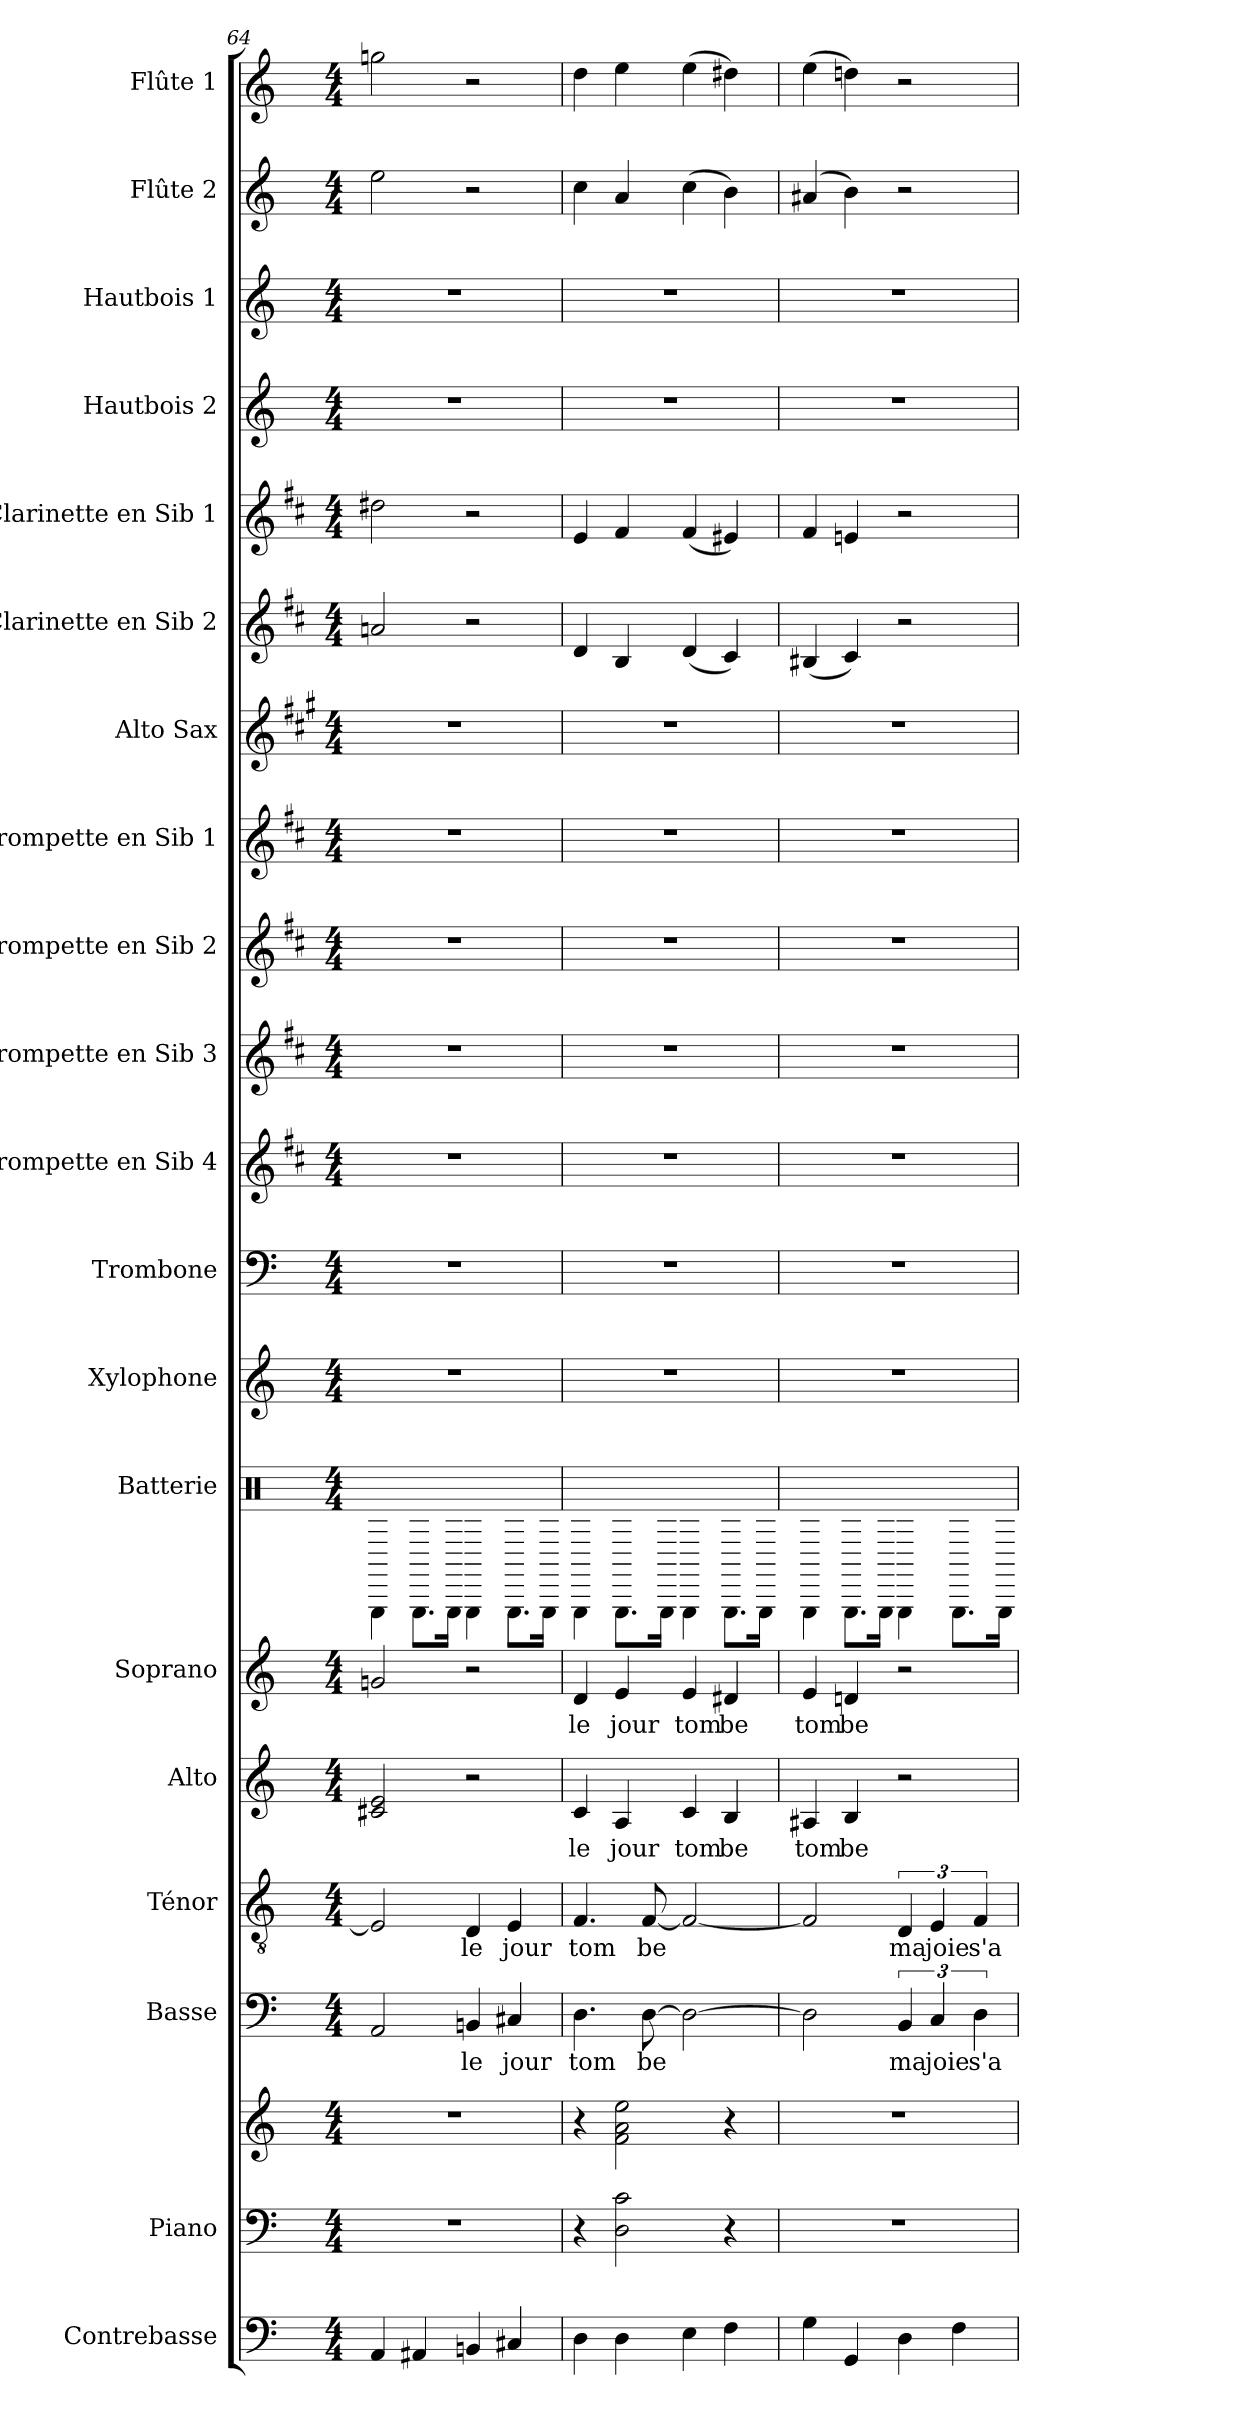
**kern	**kern	**kern	**kern	**text	**kern	**text	**kern	**text	**kern	**text	**kern	**kern	**kern	**kern	**kern	**kern	**kern	**kern	**kern	**kern	**kern	**kern	**kern	**kern
*part20	*part19	*part19	*part18	*part18	*part17	*part17	*part16	*part16	*part15	*part15	*part14	*part13	*part12	*part11	*part10	*part9	*part8	*part7	*part6	*part5	*part4	*part3	*part2	*part1
*staff21	*staff20	*staff19	*staff18	*staff18	*staff17	*staff17	*staff16	*staff16	*staff15	*staff15	*staff14	*staff13	*staff12	*staff11	*staff10	*staff9	*staff8	*staff7	*staff6	*staff5	*staff4	*staff3	*staff2	*staff1
*I"Contrebasse	*I"Piano	*	*I"Basse	*	*I"Ténor	*	*I"Alto	*	*I"Soprano	*	*I"Batterie	*I"Xylophone	*I"Trombone	*I"Trompette en Sib 4	*I"Trompette en Sib 3	*I"Trompette en Sib 2	*I"Trompette en Sib 1	*I"Alto Sax	*I"Clarinette en Sib 2	*I"Clarinette en Sib 1	*I"Hautbois 2	*I"Hautbois 1	*I"Flûte 2	*I"Flûte 1
*I'Cb.	*I'Pno	*	*I'Ba.	*	*I'T	*	*I'A	*	*I'S	*	*I'Batt.	*I'Xyl.	*I'Trb.	*I'Trp. (Sib) 4	*I'Trp. (Sib) 3	*I'Trp. (Sib) 2	*I'Trp. (Sib) 1	*I'A. Sx.	*I'Cl. (Sib) 2	*I'Cl. (Sib) 1	*I'Hb. 2	*I'Hb. 1	*I'Fl. 2	*I'Fl. 1
*clefF4	*clefF4	*clefG2	*clefF4	*	*clefGv2	*	*clefG2	*	*clefG2	*	*clefX	*clefG2	*clefF4	*clefG2	*clefG2	*clefG2	*clefG2	*clefG2	*clefG2	*clefG2	*clefG2	*clefG2	*clefG2	*clefG2
*ITrd7c12	*	*	*	*	*	*	*	*	*	*	*	*ITrd-7c-12	*	*ITrd1c2	*ITrd1c2	*ITrd1c2	*ITrd1c2	*ITrd5c9	*ITrd1c2	*ITrd1c2	*	*	*	*
*k[]	*k[]	*k[]	*k[]	*	*k[]	*	*k[]	*	*k[]	*	*k[]	*k[]	*k[]	*k[]	*k[]	*k[]	*k[]	*k[]	*k[]	*k[]	*k[]	*k[]	*k[]	*k[]
*C:	*C:	*C:	*C:	*	*C:	*	*C:	*	*C:	*	*C:	*C:	*C:	*C:	*C:	*C:	*C:	*C:	*C:	*C:	*C:	*C:	*C:	*C:
*M4/4	*M4/4	*M4/4	*M4/4	*	*M4/4	*	*M4/4	*	*M4/4	*	*M4/4	*M4/4	*M4/4	*M4/4	*M4/4	*M4/4	*M4/4	*M4/4	*M4/4	*M4/4	*M4/4	*M4/4	*M4/4	*M4/4
=64	=64	=64	=64	=64	=64	=64	=64	=64	=64	=64	=64	=64	=64	=64	=64	=64	=64	=64	=64	=64	=64	=64	=64	=64
4AAA/	1r	1r	2AA/	.	2E/]	.	2c#X/ 2e/	.	2gn/	.	4RGGG\	1r	1r	1r	1r	1r	1r	1r	2gn/	2cc#X\	1r	1r	2ee\	2ggn\
4AAA#X/	.	.	.	.	.	.	.	.	.	.	8.RGGG\L	.	.	.	.	.	.	.	.	.	.	.	.	.
.	.	.	.	.	.	.	.	.	.	.	16RGGG\Jk	.	.	.	.	.	.	.	.	.	.	.	.	.
!	!	!	!	!LO:LY:b	!	!	!	!	!	!	!	!	!	!	!	!	!	!	!	!	!	!	!	!
!	!	!	!	!	!	!LO:LY:b	!	!	!	!	!	!	!	!	!	!	!	!	!	!	!	!	!	!
4BBBn/	.	.	4BBn/	le	4D/	le	2r	.	2r	.	4RGGG\	.	.	.	.	.	.	.	2r	2r	.	.	2r	2r
!	!	!	!	!LO:LY:b	!	!	!	!	!	!	!	!	!	!	!	!	!	!	!	!	!	!	!	!
!	!	!	!	!	!	!LO:LY:b	!	!	!	!	!	!	!	!	!	!	!	!	!	!	!	!	!	!
4CC#X/	.	.	4C#X/	jour	4E/	jour	.	.	.	.	8.RGGG\L	.	.	.	.	.	.	.	.	.	.	.	.	.
.	.	.	.	.	.	.	.	.	.	.	16RGGG\Jk	.	.	.	.	.	.	.	.	.	.	.	.	.
!!LO:LB:g=z
=65	=65	=65	=65	=65	=65	=65	=65	=65	=65	=65	=65	=65	=65	=65	=65	=65	=65	=65	=65	=65	=65	=65	=65	=65
!	!	!	!	!LO:LY:b	!	!	!	!	!	!	!	!	!	!	!	!	!	!	!	!	!	!	!	!
!	!	!	!	!	!	!LO:LY:b	!	!	!	!	!	!	!	!	!	!	!	!	!	!	!	!	!	!
!	!	!	!	!	!	!	!	!LO:LY:b	!	!	!	!	!	!	!	!	!	!	!	!	!	!	!	!
!	!	!	!	!	!	!	!	!	!	!LO:LY:b	!	!	!	!	!	!	!	!	!	!	!	!	!	!
4DD\	4r	4r	4.D\	tom	4.F/	tom	4c/	le	4d/	le	4RGGG\	1r	1r	1r	1r	1r	1r	1r	4c/	4d/	1r	1r	4cc\	4dd\
!	!	!	!	!	!	!	!	!LO:LY:b	!	!	!	!	!	!	!	!	!	!	!	!	!	!	!	!
!	!	!	!	!	!	!	!	!	!	!LO:LY:b	!	!	!	!	!	!	!	!	!	!	!	!	!	!
4DD\	2D\ 2c\	2f\ 2a\ 2ee\	.	.	.	.	4A/	jour	4e/	jour	8.RGGG\L	.	.	.	.	.	.	.	4A/	4e/	.	.	4a/	4ee\
!	!	!	!	!LO:LY:b	!	!	!	!	!	!	!	!	!	!	!	!	!	!	!	!	!	!	!	!
!	!	!	!	!	!	!LO:LY:b	!	!	!	!	!	!	!	!	!	!	!	!	!	!	!	!	!	!
.	.	.	[8D\	be	[8F/	be	.	.	.	.	.	.	.	.	.	.	.	.	.	.	.	.	.	.
.	.	.	.	.	.	.	.	.	.	.	16RGGG\Jk	.	.	.	.	.	.	.	.	.	.	.	.	.
!	!	!	!	!	!	!	!	!LO:LY:b	!	!	!	!	!	!	!	!	!	!	!	!	!	!	!	!
!	!	!	!	!	!	!	!	!	!	!LO:LY:b	!	!	!	!	!	!	!	!	!	!	!	!	!	!
4EE\	.	.	2D\_	.	2F/_	.	4c/	tom	4e/	tom	4RGGG\	.	.	.	.	.	.	.	(<4c/	(<4e/	.	.	(>4cc\	(>4ee\
!	!	!	!	!	!	!	!	!LO:LY:b	!	!	!	!	!	!	!	!	!	!	!	!	!	!	!	!
!	!	!	!	!	!	!	!	!	!	!LO:LY:b	!	!	!	!	!	!	!	!	!	!	!	!	!	!
4FF\	4r	4r	.	.	.	.	4B/	be	4d#X/	be	8.RGGG\L	.	.	.	.	.	.	.	4B/)	4d#X/)	.	.	4b\)	4dd#X\)
.	.	.	.	.	.	.	.	.	.	.	16RGGG\Jk	.	.	.	.	.	.	.	.	.	.	.	.	.
=66	=66	=66	=66	=66	=66	=66	=66	=66	=66	=66	=66	=66	=66	=66	=66	=66	=66	=66	=66	=66	=66	=66	=66	=66
!	!	!	!	!	!	!	!	!LO:LY:b	!	!	!	!	!	!	!	!	!	!	!	!	!	!	!	!
!	!	!	!	!	!	!	!	!	!	!LO:LY:b	!	!	!	!	!	!	!	!	!	!	!	!	!	!
4GG\	1r	1r	2D\]	.	2F/]	.	4A#X/	tom	4e/	tom	4RGGG\	1r	1r	1r	1r	1r	1r	1r	(<4A#X/	4e/	1r	1r	(>4a#X/	(>4ee\
!	!	!	!	!	!	!	!	!LO:LY:b	!	!	!	!	!	!	!	!	!	!	!	!	!	!	!	!
!	!	!	!	!	!	!	!	!	!	!LO:LY:b	!	!	!	!	!	!	!	!	!	!	!	!	!	!
4GGG/	.	.	.	.	.	.	4B/	be	4dn/	be	8.RGGG\L	.	.	.	.	.	.	.	4B/)	4dn/	.	.	4b\)	4ddn\)
.	.	.	.	.	.	.	.	.	.	.	16RGGG\Jk	.	.	.	.	.	.	.	.	.	.	.	.	.
!	!	!	!	!LO:LY:b	!	!	!	!	!	!	!	!	!	!	!	!	!	!	!	!	!	!	!	!
!	!	!	!	!	!	!LO:LY:b	!	!	!	!	!	!	!	!	!	!	!	!	!	!	!	!	!	!
4DD\	.	.	6BB/	ma	6D/	ma	2r	.	2r	.	4RGGG\	.	.	.	.	.	.	.	2r	2r	.	.	2r	2r
!	!	!	!	!LO:LY:b	!	!	!	!	!	!	!	!	!	!	!	!	!	!	!	!	!	!	!	!
!	!	!	!	!	!	!LO:LY:b	!	!	!	!	!	!	!	!	!	!	!	!	!	!	!	!	!	!
.	.	.	6C/	joie	6E/	joie	.	.	.	.	.	.	.	.	.	.	.	.	.	.	.	.	.	.
4FF\	.	.	.	.	.	.	.	.	.	.	8.RGGG\L	.	.	.	.	.	.	.	.	.	.	.	.	.
!	!	!	!	!LO:LY:b	!	!	!	!	!	!	!	!	!	!	!	!	!	!	!	!	!	!	!	!
!	!	!	!	!	!	!LO:LY:b	!	!	!	!	!	!	!	!	!	!	!	!	!	!	!	!	!	!
.	.	.	6D\	s'a	6F/	s'a	.	.	.	.	.	.	.	.	.	.	.	.	.	.	.	.	.	.
.	.	.	.	.	.	.	.	.	.	.	16RGGG\Jk	.	.	.	.	.	.	.	.	.	.	.	.	.
=	=	=	=	=	=	=	=	=	=	=	=	=	=	=	=	=	=	=	=	=	=	=	=	=
*-	*-	*-	*-	*-	*-	*-	*-	*-	*-	*-	*-	*-	*-	*-	*-	*-	*-	*-	*-	*-	*-	*-	*-	*-
